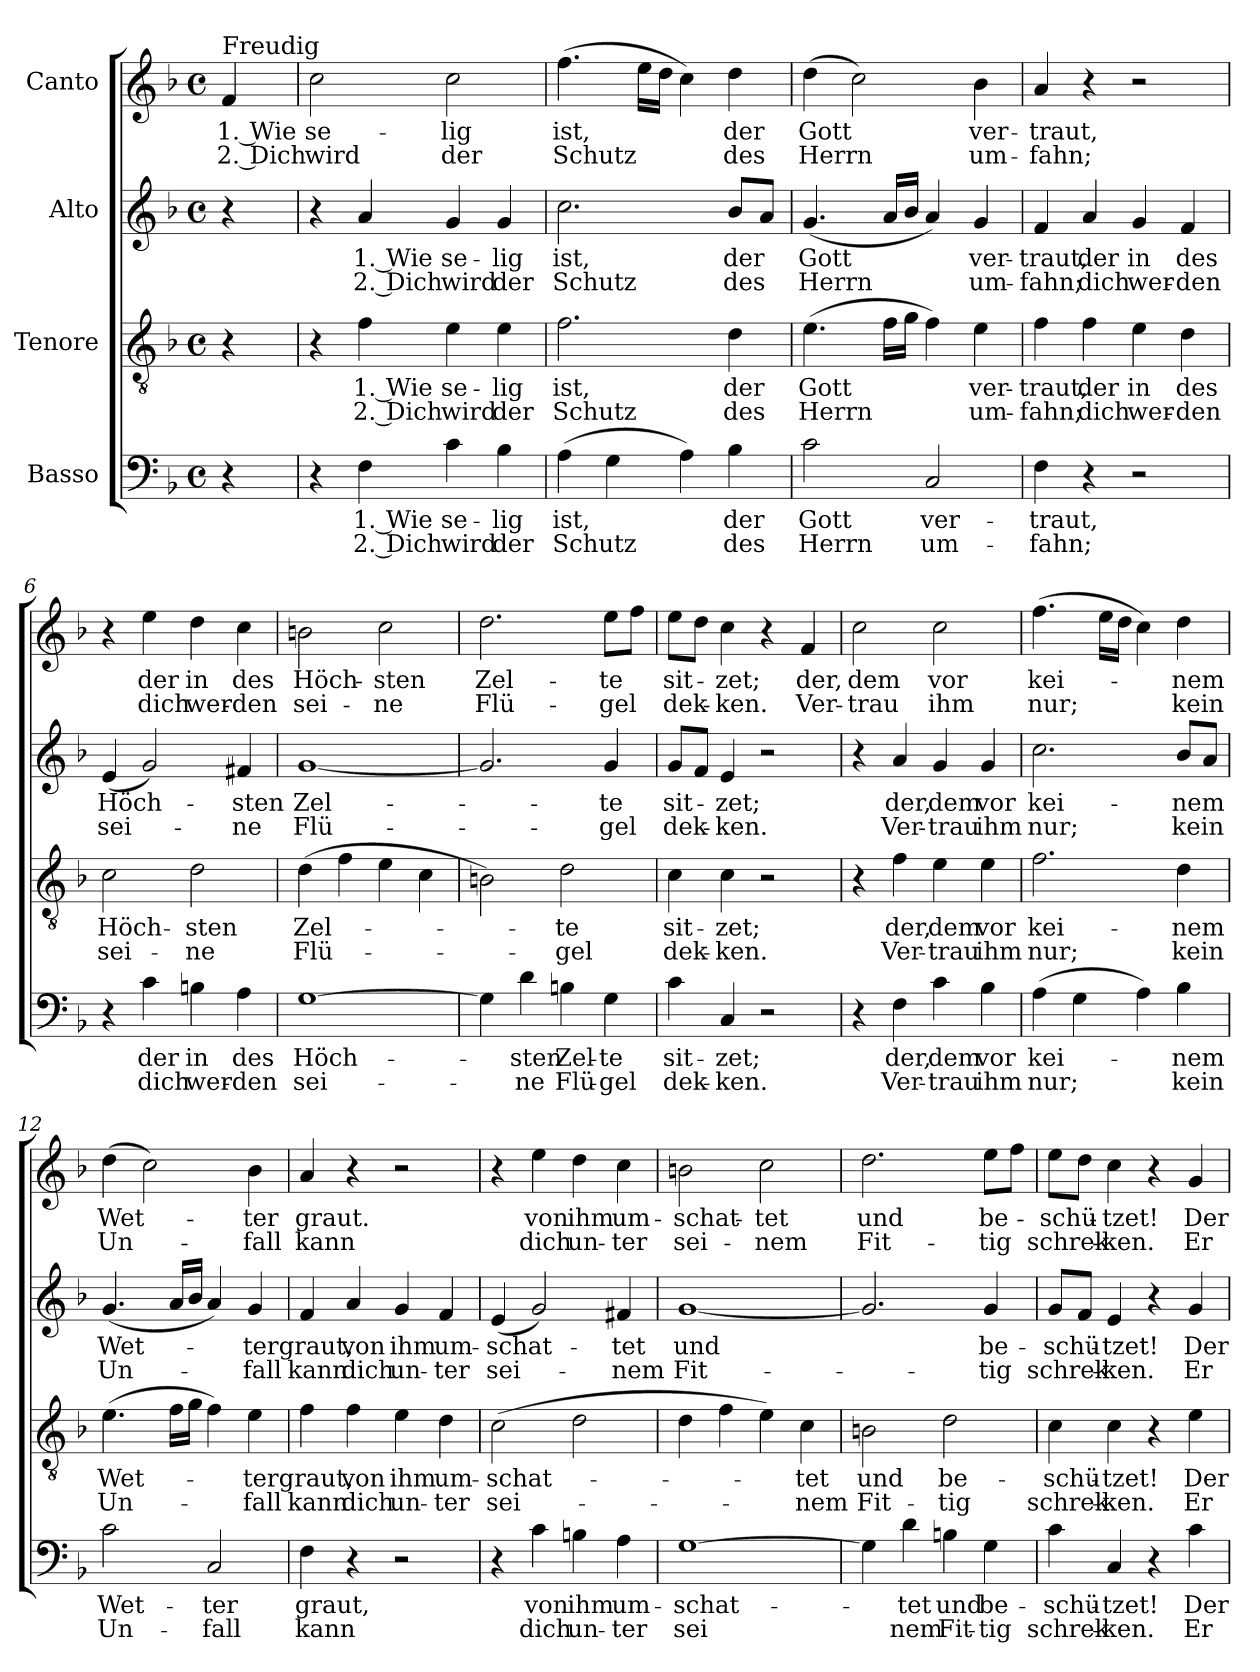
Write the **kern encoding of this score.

**kern	**text	**text	**kern	**text	**text	**kern	**text	**text	**kern	**text	**text
*part4	*part4	*part4	*part3	*part3	*part3	*part2	*part2	*part2	*part1	*part1	*part1
*staff4	*staff4	*staff4	*staff3	*staff3	*staff3	*staff2	*staff2	*staff2	*staff1	*staff1	*staff1
*I"Basso	*	*	*I"Tenore	*	*	*I"Alto	*	*	*I"Canto	*	*
*clefF4	*	*	*clefGv2	*	*	*clefG2	*	*	*clefG2	*	*
*k[b-]	*	*	*k[b-]	*	*	*k[b-]	*	*	*k[b-]	*	*
*M4/4	*	*	*M4/4	*	*	*M4/4	*	*	*M4/4	*	*
*met(c)	*	*	*met(c)	*	*	*met(c)	*	*	*met(c)	*	*
=1	=1	=1	=1	=1	=1	=1	=1	=1	=1	=1	=1
!	!	!	!	!	!	!	!	!	!LO:TX:a:t=Freudig	!	!
!	!	!	!	!	!	!	!	!	!	!LO:LY:b	!LO:LY:b
4r	.	.	4r	.	.	4r	.	.	4f/	1. Wie	2. Dich
=2	=2	=2	=2	=2	=2	=2	=2	=2	=2	=2	=2
!	!	!	!	!	!	!	!	!	!	!LO:LY:b	!LO:LY:b
4r	.	.	4r	.	.	4r	.	.	2cc\	se-	wird
!	!LO:LY:b	!LO:LY:b	!	!LO:LY:b	!LO:LY:b	!	!LO:LY:b	!LO:LY:b	!	!	!
4F\	1. Wie	2. Dich	4f\	1. Wie	2. Dich	4a/	1. Wie	2. Dich	.	.	.
!	!LO:LY:b	!LO:LY:b	!	!LO:LY:b	!LO:LY:b	!	!LO:LY:b	!LO:LY:b	!	!LO:LY:b	!LO:LY:b
4c\	se-	wird	4e\	se-	wird	4g/	se-	wird	2cc\	-lig	der
!	!LO:LY:b	!LO:LY:b	!	!LO:LY:b	!LO:LY:b	!	!LO:LY:b	!LO:LY:b	!	!	!
4B-\	-lig	der	4e\	-lig	der	4g/	-lig	der	.	.	.
=3	=3	=3	=3	=3	=3	=3	=3	=3	=3	=3	=3
!	!LO:LY:b	!LO:LY:b	!	!LO:LY:b	!LO:LY:b	!	!LO:LY:b	!LO:LY:b	!	!LO:LY:b	!LO:LY:b
(4A\	ist,	Schutz	2.f\	ist,	Schutz	2.cc\	ist,	Schutz	(4.ff\	ist,	Schutz
4G\	.	.	.	.	.	.	.	.	.	.	.
.	.	.	.	.	.	.	.	.	16ee\LL	.	.
.	.	.	.	.	.	.	.	.	16dd\JJ	.	.
4A\)	.	.	.	.	.	.	.	.	4cc\)	.	.
!	!LO:LY:b	!LO:LY:b	!	!LO:LY:b	!LO:LY:b	!	!LO:LY:b	!LO:LY:b	!	!LO:LY:b	!LO:LY:b
4B-\	der	des	4d\	der	des	8b-/L	der	des	4dd\	der	des
.	.	.	.	.	.	8a/J	.	.	.	.	.
=4	=4	=4	=4	=4	=4	=4	=4	=4	=4	=4	=4
!	!LO:LY:b	!LO:LY:b	!	!LO:LY:b	!LO:LY:b	!	!LO:LY:b	!LO:LY:b	!	!LO:LY:b	!LO:LY:b
2c\	Gott	Herrn	(4.e\	Gott	Herrn	(4.g/	Gott	Herrn	(4dd\	Gott	Herrn
.	.	.	.	.	.	.	.	.	2cc\)	.	.
.	.	.	16f\LL	.	.	16a/LL	.	.	.	.	.
.	.	.	16g\JJ	.	.	16b-/JJ	.	.	.	.	.
!	!LO:LY:b	!LO:LY:b	!	!	!	!	!	!	!	!	!
2C/	ver-	um-	4f\)	.	.	4a/)	.	.	.	.	.
!	!	!	!	!LO:LY:b	!LO:LY:b	!	!LO:LY:b	!LO:LY:b	!	!LO:LY:b	!LO:LY:b
.	.	.	4e\	ver-	um-	4g/	ver-	um-	4b-\	ver-	um-
=5	=5	=5	=5	=5	=5	=5	=5	=5	=5	=5	=5
!	!LO:LY:b	!LO:LY:b	!	!LO:LY:b	!LO:LY:b	!	!LO:LY:b	!LO:LY:b	!	!LO:LY:b	!LO:LY:b
4F\	-traut,	-fahn;	4f\	-traut,	-fahn;	4f/	-traut,	-fahn;	4a/	-traut,	-fahn;
!	!	!	!	!LO:LY:b	!LO:LY:b	!	!LO:LY:b	!LO:LY:b	!	!	!
4r	.	.	4f\	der	dich	4a/	der	dich	4r	.	.
!	!	!	!	!LO:LY:b	!LO:LY:b	!	!LO:LY:b	!LO:LY:b	!	!	!
2r	.	.	4e\	in	wer-	4g/	in	wer-	2r	.	.
!	!	!	!	!LO:LY:b	!LO:LY:b	!	!LO:LY:b	!LO:LY:b	!	!	!
.	.	.	4d\	des	-den	4f/	des	-den	.	.	.
=6	=6	=6	=6	=6	=6	=6	=6	=6	=6	=6	=6
!	!	!	!	!LO:LY:b	!LO:LY:b	!	!LO:LY:b	!LO:LY:b	!	!	!
4r	.	.	2c\	Höch-	sei-	(4e/	Höch-	sei-	4r	.	.
!	!LO:LY:b	!LO:LY:b	!	!	!	!	!	!	!	!LO:LY:b	!LO:LY:b
4c\	der	dich	.	.	.	2g/)	.	.	4ee\	der	dich
!	!LO:LY:b	!LO:LY:b	!	!LO:LY:b	!LO:LY:b	!	!	!	!	!LO:LY:b	!LO:LY:b
4Bn\	in	wer-	2d\	-sten	-ne	.	.	.	4dd\	in	wer-
!	!LO:LY:b	!LO:LY:b	!	!	!	!	!LO:LY:b	!LO:LY:b	!	!LO:LY:b	!LO:LY:b
4A\	des	-den	.	.	.	4f#X/	-sten	-ne	4cc\	des	-den
=7	=7	=7	=7	=7	=7	=7	=7	=7	=7	=7	=7
!	!LO:LY:b	!LO:LY:b	!	!LO:LY:b	!LO:LY:b	!	!LO:LY:b	!LO:LY:b	!	!LO:LY:b	!LO:LY:b
[1G	Höch-	sei-	(4d\	Zel-	Flü-	[1g	Zel-	Flü-	2bn\	Höch-	sei-
.	.	.	4f\	.	.	.	.	.	.	.	.
!	!	!	!	!	!	!	!	!	!	!LO:LY:b	!LO:LY:b
.	.	.	4e\	.	.	.	.	.	2cc\	-sten	-ne
.	.	.	4c\	.	.	.	.	.	.	.	.
!!LO:LB:g=z
=8	=8	=8	=8	=8	=8	=8	=8	=8	=8	=8	=8
!	!	!	!	!	!	!	!	!	!	!LO:LY:b	!LO:LY:b
4G\]	.	.	2Bn\)	.	.	2.g/]	.	.	2.dd\	Zel-	Flü-
!	!LO:LY:b	!LO:LY:b	!	!	!	!	!	!	!	!	!
4d\	-sten	-ne	.	.	.	.	.	.	.	.	.
!	!LO:LY:b	!LO:LY:b	!	!LO:LY:b	!LO:LY:b	!	!	!	!	!	!
4Bn\	Zel-	Flü-	2d\	-te	-gel	.	.	.	.	.	.
!	!LO:LY:b	!LO:LY:b	!	!	!	!	!LO:LY:b	!LO:LY:b	!	!LO:LY:b	!LO:LY:b
4G\	-te	-gel	.	.	.	4g/	-te	-gel	8ee\L	-te	-gel
.	.	.	.	.	.	.	.	.	8ff\J	.	.
=9	=9	=9	=9	=9	=9	=9	=9	=9	=9	=9	=9
!	!LO:LY:b	!LO:LY:b	!	!LO:LY:b	!LO:LY:b	!	!LO:LY:b	!LO:LY:b	!	!LO:LY:b	!LO:LY:b
4c\	sit-	dek-	4c\	sit-	dek-	8g/L	sit-	dek-	8ee\L	sit-	dek-
.	.	.	.	.	.	8f/J	.	.	8dd\J	.	.
!	!LO:LY:b	!LO:LY:b	!	!LO:LY:b	!LO:LY:b	!	!LO:LY:b	!LO:LY:b	!	!LO:LY:b	!LO:LY:b
4C/	-zet;	-ken.	4c\	-zet;	-ken.	4e/	-zet;	-ken.	4cc\	-zet;	-ken.
2r	.	.	2r	.	.	2r	.	.	4r	.	.
!	!	!	!	!	!	!	!	!	!	!LO:LY:b	!LO:LY:b
.	.	.	.	.	.	.	.	.	4f/	der,	Ver-
=10	=10	=10	=10	=10	=10	=10	=10	=10	=10	=10	=10
!	!	!	!	!	!	!	!	!	!	!LO:LY:b	!LO:LY:b
4r	.	.	4r	.	.	4r	.	.	2cc\	dem	-trau
!	!LO:LY:b	!LO:LY:b	!	!LO:LY:b	!LO:LY:b	!	!LO:LY:b	!LO:LY:b	!	!	!
4F\	der,	Ver-	4f\	der,	Ver-	4a/	der,	Ver-	.	.	.
!	!LO:LY:b	!LO:LY:b	!	!LO:LY:b	!LO:LY:b	!	!LO:LY:b	!LO:LY:b	!	!LO:LY:b	!LO:LY:b
4c\	dem	-trau	4e\	dem	-trau	4g/	dem	-trau	2cc\	vor	ihm
!	!LO:LY:b	!LO:LY:b	!	!LO:LY:b	!LO:LY:b	!	!LO:LY:b	!LO:LY:b	!	!	!
4B-\	vor	ihm	4e\	vor	ihm	4g/	vor	ihm	.	.	.
=11	=11	=11	=11	=11	=11	=11	=11	=11	=11	=11	=11
!	!LO:LY:b	!LO:LY:b	!	!LO:LY:b	!LO:LY:b	!	!LO:LY:b	!LO:LY:b	!	!LO:LY:b	!LO:LY:b
(4A\	kei-	nur;	2.f\	kei-	nur;	2.cc\	kei-	nur;	(4.ff\	kei-	nur;
4G\	.	.	.	.	.	.	.	.	.	.	.
.	.	.	.	.	.	.	.	.	16ee\LL	.	.
.	.	.	.	.	.	.	.	.	16dd\JJ	.	.
4A\)	.	.	.	.	.	.	.	.	4cc\)	.	.
!	!LO:LY:b	!LO:LY:b	!	!LO:LY:b	!LO:LY:b	!	!LO:LY:b	!LO:LY:b	!	!LO:LY:b	!LO:LY:b
4B-\	-nem	kein	4d\	-nem	kein	8b-/L	-nem	kein	4dd\	-nem	kein
.	.	.	.	.	.	8a/J	.	.	.	.	.
=12	=12	=12	=12	=12	=12	=12	=12	=12	=12	=12	=12
!	!LO:LY:b	!LO:LY:b	!	!LO:LY:b	!LO:LY:b	!	!LO:LY:b	!LO:LY:b	!	!LO:LY:b	!LO:LY:b
2c\	Wet-	Un-	(4.e\	Wet-	Un-	(4.g/	Wet-	Un-	(4dd\	Wet-	Un-
.	.	.	.	.	.	.	.	.	2cc\)	.	.
.	.	.	16f\LL	.	.	16a/LL	.	.	.	.	.
.	.	.	16g\JJ	.	.	16b-/JJ	.	.	.	.	.
!	!LO:LY:b	!LO:LY:b	!	!	!	!	!	!	!	!	!
2C/	-ter	-fall	4f\)	.	.	4a/)	.	.	.	.	.
!	!	!	!	!LO:LY:b	!LO:LY:b	!	!LO:LY:b	!LO:LY:b	!	!LO:LY:b	!LO:LY:b
.	.	.	4e\	-ter	-fall	4g/	-ter	-fall	4b-\	-ter	-fall
=13	=13	=13	=13	=13	=13	=13	=13	=13	=13	=13	=13
!	!LO:LY:b	!LO:LY:b	!	!LO:LY:b	!LO:LY:b	!	!LO:LY:b	!LO:LY:b	!	!LO:LY:b	!LO:LY:b
4F\	graut,	kann	4f\	graut,	kann	4f/	graut,	kann	4a/	graut.	kann
!	!	!	!	!LO:LY:b	!LO:LY:b	!	!LO:LY:b	!LO:LY:b	!	!	!
4r	.	.	4f\	von	dich	4a/	von	dich	4r	.	.
!	!	!	!	!LO:LY:b	!LO:LY:b	!	!LO:LY:b	!LO:LY:b	!	!	!
2r	.	.	4e\	ihm	un-	4g/	ihm	un-	2r	.	.
!	!	!	!	!LO:LY:b	!LO:LY:b	!	!LO:LY:b	!LO:LY:b	!	!	!
.	.	.	4d\	um-	-ter	4f/	um-	-ter	.	.	.
!!LO:LB:g=z
=14	=14	=14	=14	=14	=14	=14	=14	=14	=14	=14	=14
!	!	!	!	!LO:LY:b	!LO:LY:b	!	!LO:LY:b	!LO:LY:b	!	!	!
4r	.	.	(2c\	-schat-	sei-	(4e/	-schat-	sei-	4r	.	.
!	!LO:LY:b	!LO:LY:b	!	!	!	!	!	!	!	!LO:LY:b	!LO:LY:b
4c\	von	dich	.	.	.	2g/)	.	.	4ee\	von	dich
!	!LO:LY:b	!LO:LY:b	!	!	!	!	!	!	!	!LO:LY:b	!LO:LY:b
4Bn\	ihm	un-	2d\	.	.	.	.	.	4dd\	ihm	un-
!	!LO:LY:b	!LO:LY:b	!	!	!	!	!LO:LY:b	!LO:LY:b	!	!LO:LY:b	!LO:LY:b
4A\	um-	-ter	.	.	.	4f#X/	-tet	-nem	4cc\	um-	-ter
=15	=15	=15	=15	=15	=15	=15	=15	=15	=15	=15	=15
!	!LO:LY:b	!LO:LY:b	!	!	!	!	!LO:LY:b	!LO:LY:b	!	!LO:LY:b	!LO:LY:b
[1G	-schat-	sei	4d\	.	.	[1g	und	Fit-	2bn\	-schat-	sei-
.	.	.	4f\	.	.	.	.	.	.	.	.
!	!	!	!	!	!	!	!	!	!	!LO:LY:b	!LO:LY:b
.	.	.	4e\)	.	.	.	.	.	2cc\	-tet	-nem
!	!	!	!	!LO:LY:b	!LO:LY:b	!	!	!	!	!	!
.	.	.	4c\	-tet	-nem	.	.	.	.	.	.
=16	=16	=16	=16	=16	=16	=16	=16	=16	=16	=16	=16
!	!	!	!	!LO:LY:b	!LO:LY:b	!	!	!	!	!LO:LY:b	!LO:LY:b
4G\]	.	.	2Bn\	und	Fit-	2.g/]	.	.	2.dd\	und	Fit-
!	!LO:LY:b	!LO:LY:b	!	!	!	!	!	!	!	!	!
4d\	-tet	nem	.	.	.	.	.	.	.	.	.
!	!LO:LY:b	!LO:LY:b	!	!LO:LY:b	!LO:LY:b	!	!	!	!	!	!
4Bn\	und	Fit-	2d\	be-	-tig	.	.	.	.	.	.
!	!LO:LY:b	!LO:LY:b	!	!	!	!	!LO:LY:b	!LO:LY:b	!	!LO:LY:b	!LO:LY:b
4G\	be-	-tig	.	.	.	4g/	be-	-tig	8ee\L	be-	-tig
.	.	.	.	.	.	.	.	.	8ff\J	.	.
=17	=17	=17	=17	=17	=17	=17	=17	=17	=17	=17	=17
!	!LO:LY:b	!LO:LY:b	!	!LO:LY:b	!LO:LY:b	!	!LO:LY:b	!LO:LY:b	!	!LO:LY:b	!LO:LY:b
4c\	-schü-	schrek-	4c\	-schü-	schrek-	8g/L	-schü-	schrek-	8ee\L	-schü-	schrek-
.	.	.	.	.	.	8f/J	.	.	8dd\J	.	.
!	!LO:LY:b	!LO:LY:b	!	!LO:LY:b	!LO:LY:b	!	!LO:LY:b	!LO:LY:b	!	!LO:LY:b	!LO:LY:b
4C/	-tzet!	-ken.	4c\	-tzet!	-ken.	4e/	-tzet!	-ken.	4cc\	-tzet!	-ken.
4r	.	.	4r	.	.	4r	.	.	4r	.	.
!	!LO:LY:b	!LO:LY:b	!	!LO:LY:b	!LO:LY:b	!	!LO:LY:b	!LO:LY:b	!	!LO:LY:b	!LO:LY:b
4c\	Der	Er	4e\	Der	Er	4g/	Der	Er	4g/	Der	Er
=	=	=	=	=	=	=	=	=	=	=	=
*-	*-	*-	*-	*-	*-	*-	*-	*-	*-	*-	*-
